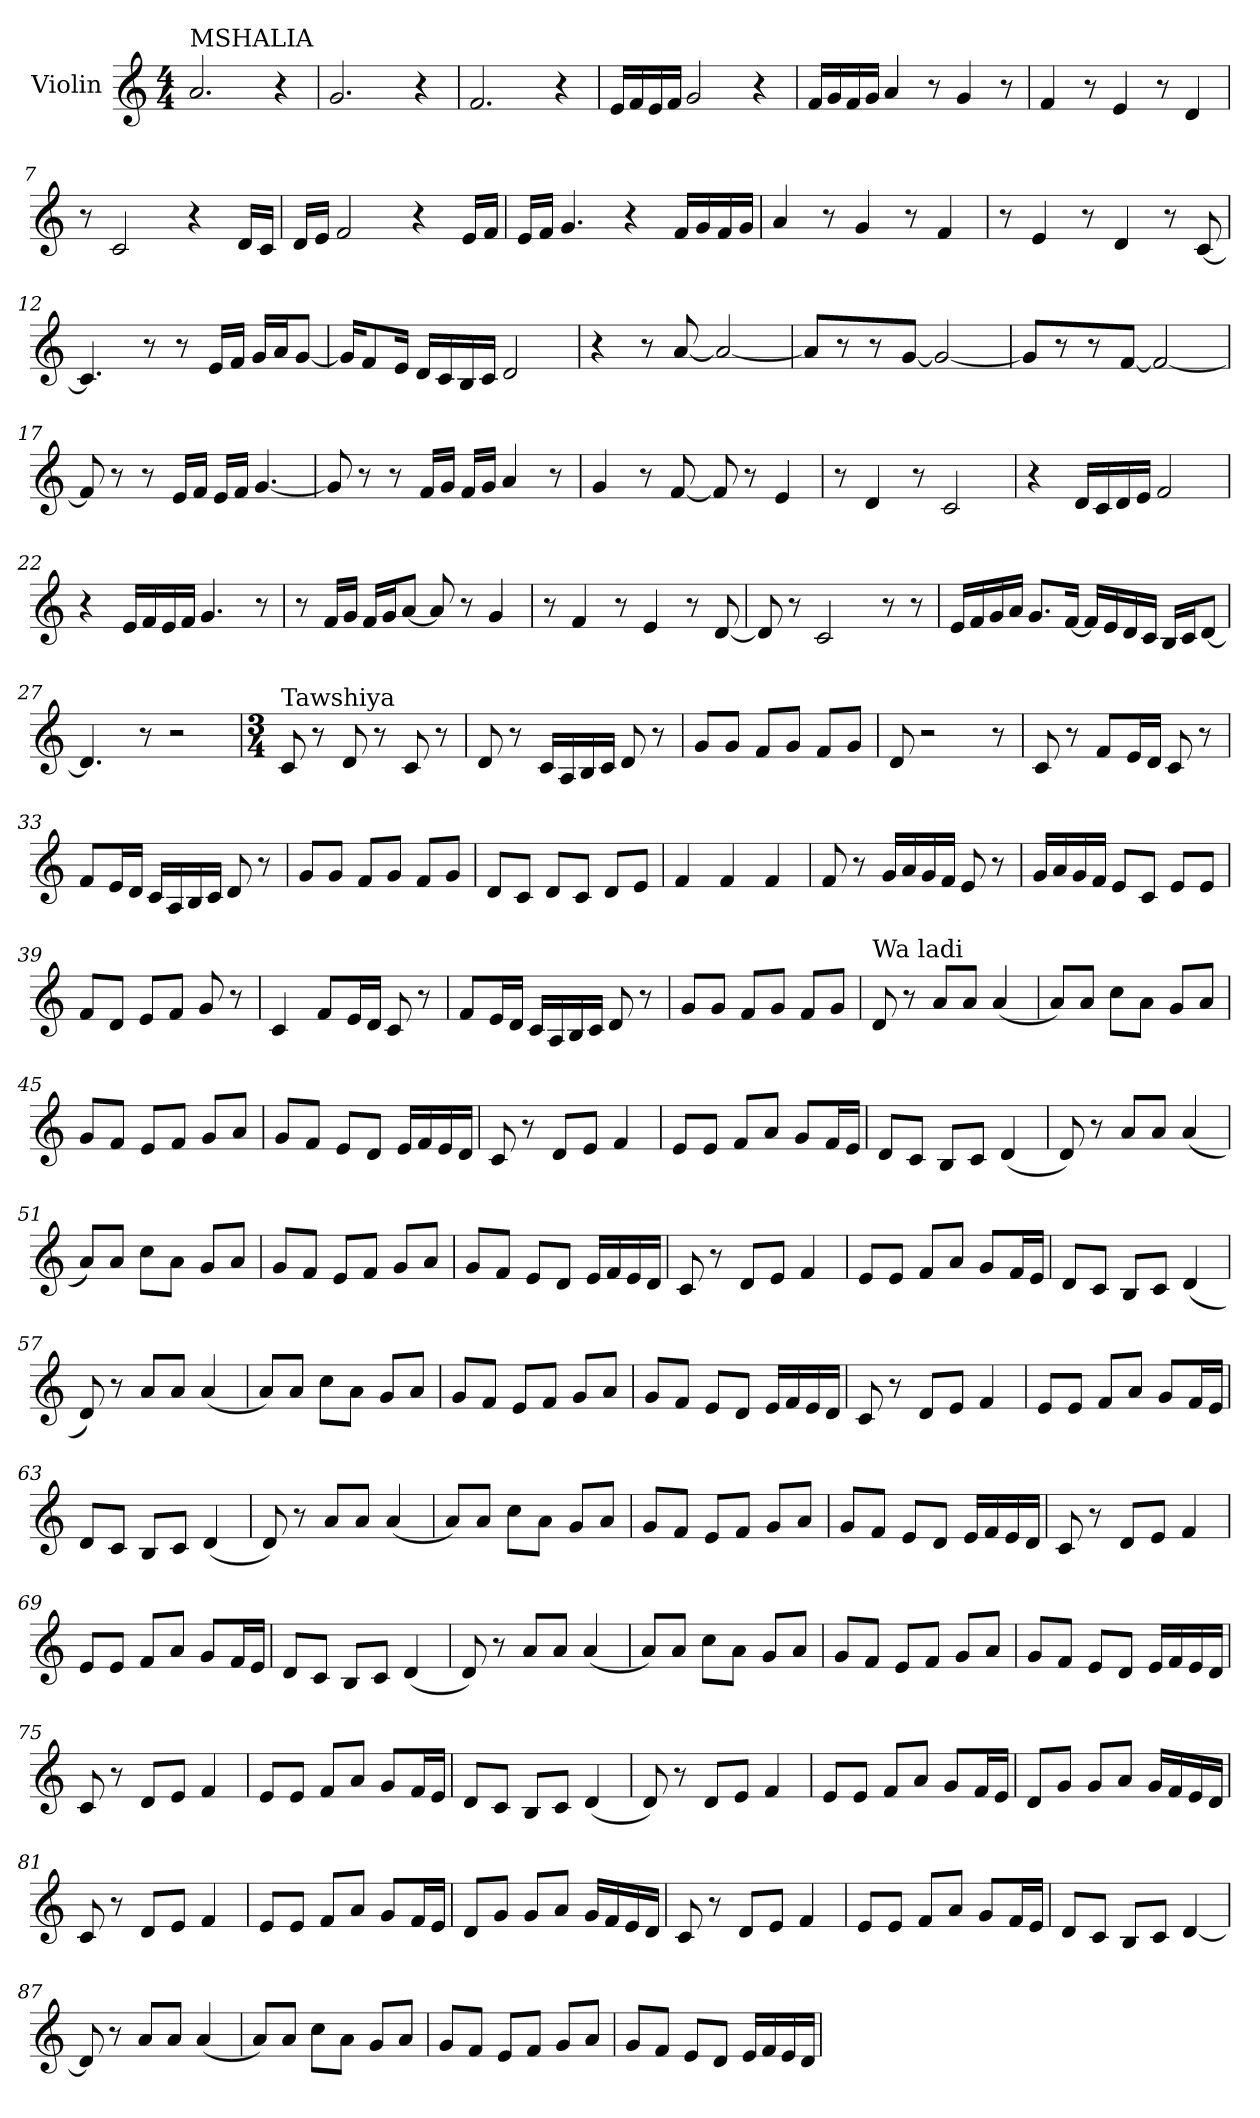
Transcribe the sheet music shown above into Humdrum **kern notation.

**kern
*part1
*staff1
*I"Violin
*clefG2
*k[]
*C:
*M4/4
*MM85
=1
!LO:TX:a:t=MSHALIA
2.a/
4r
=2
2.g/
4r
=3
2.f/
4r
=4
16e/LL
16f/
16e/
16f/JJ
2g/
4r
=5
16f/LL
16g/
16f/
16g/JJ
4a/
8r
4g/
8r
!!LO:LB:g=z
=6
4f/
8r
4e/
8r
4d/
=7
8r
2c/
4r
16d/LL
16c/JJ
=8
16d/LL
16e/JJ
2f/
4r
16e/LL
16f/JJ
=9
16e/LL
16f/JJ
4.g/
4r
16f/LL
16g/
16f/
16g/JJ
=10
4a/
8r
4g/
8r
4f/
!!LO:LB:g=z
=11
8r
4e/
8r
4d/
8r
[8c/
=12
4.c/]
8r
8r
16e/LL
16f/JJ
16g/LL
16a/J
[8g/J
=13
16g/KL]
8f/
16e/Jk
16d/LL
16c/
16B/
16c/JJ
2d/
=14
4r
8r
[8a/
2a/_
!!LO:LB:g=z
=15
8a/L]
8r
8r
[8g/J
2g/_
=16
8g/L]
8r
8r
[8f/J
2f/_
=17
8f/]
8r
8r
16e/LL
16f/JJ
16e/LL
16f/JJ
[4.g/
=18
8g/]
8r
8r
16f/LL
16g/JJ
16f/LL
16g/JJ
4a/
8r
!!LO:LB:g=z
=19
4g/
8r
[8f/
8f/]
8r
4e/
=20
8r
4d/
8r
2c/
=21
4r
16d/LL
16c/
16d/
16e/JJ
2f/
=22
4r
16e/LL
16f/
16e/
16f/JJ
4.g/
8r
=23
8r
16f/LL
16g/JJ
16f/LL
16g/J
[8a/J
8a/]
8r
4g/
!!LO:LB:g=z
=24
8r
4f/
8r
4e/
8r
[8d/
=25
8d/]
8r
2c/
8r
8r
=26
16e/LL
16f/
16g/
16a/JJ
8.g/L
[16f/Jk
16f/LL]
16e/
16d/
16c/JJ
16B/LL
16c/J
[8d/J
=27
4.d/]
8r
2r
!!LO:LB:g=z
=28
*M3/4
*MM55
!LO:TX:a:t=Tawshiya
8c/
8r
8d/
8r
8c/
8r
=29
8d/
8r
16c/LL
16A/
16B/
16c/JJ
8d/
8r
=30
8g/L
8g/J
8f/L
8g/J
8f/L
8g/J
=31
8d/
2r
8r
=32
8c/
8r
8f/L
16e/L
16d/JJ
8c/
8r
!!LO:LB:g=z
=33
8f/L
16e/L
16d/JJ
16c/LL
16A/
16B/
16c/JJ
8d/
8r
=34
8g/L
8g/J
8f/L
8g/J
8f/L
8g/J
=35
8d/L
8c/J
8d/L
8c/J
8d/L
8e/J
=36
4f/
4f/
4f/
=37
8f/
8r
16g/LL
16a/
16g/
16f/JJ
8e/
8r
!!LO:PB:g=z
=38
16g/LL
16a/
16g/
16f/JJ
8e/L
8c/J
8e/L
8e/J
=39
8f/L
8d/J
8e/L
8f/J
8g/
8r
=40
4c/
8f/L
16e/L
16d/JJ
8c/
8r
=41
8f/L
16e/L
16d/JJ
16c/LL
16A/
16B/
16c/JJ
8d/
8r
=42
8g/L
8g/J
8f/L
8g/J
8f/L
8g/J
!!LO:LB:g=z
=43
!LO:TX:a:t=Wa ladi
8d/
8r
8a/L
8a/J
(4a/
=44
8a/L)
8a/J
8cc\L
8a\J
8g/L
8a/J
=45
8g/L
8f/J
8e/L
8f/J
8g/L
8a/J
=46
8g/L
8f/J
8e/L
8d/J
16e/LL
16f/
16e/
16d/JJ
=47
8c/
8r
8d/L
8e/J
4f/
=48
8e/L
8e/J
8f/L
8a/J
8g/L
16f/L
16e/JJ
!!LO:LB:g=z
=49
8d/L
8c/J
8B/L
8c/J
(4d/
=50
8d/)
8r
8a/L
8a/J
(4a/
=51
8a/L)
8a/J
8cc\L
8a\J
8g/L
8a/J
=52
8g/L
8f/J
8e/L
8f/J
8g/L
8a/J
=53
8g/L
8f/J
8e/L
8d/J
16e/LL
16f/
16e/
16d/JJ
=54
8c/
8r
8d/L
8e/J
4f/
!!LO:LB:g=z
=55
8e/L
8e/J
8f/L
8a/J
8g/L
16f/L
16e/JJ
=56
8d/L
8c/J
8B/L
8c/J
(4d/
=57
8d/)
8r
8a/L
8a/J
(4a/
=58
8a/L)
8a/J
8cc\L
8a\J
8g/L
8a/J
=59
8g/L
8f/J
8e/L
8f/J
8g/L
8a/J
=60
8g/L
8f/J
8e/L
8d/J
16e/LL
16f/
16e/
16d/JJ
!!LO:LB:g=z
=61
8c/
8r
8d/L
8e/J
4f/
=62
8e/L
8e/J
8f/L
8a/J
8g/L
16f/L
16e/JJ
=63
8d/L
8c/J
8B/L
8c/J
(4d/
=64
8d/)
8r
8a/L
8a/J
(4a/
=65
8a/L)
8a/J
8cc\L
8a\J
8g/L
8a/J
=66
8g/L
8f/J
8e/L
8f/J
8g/L
8a/J
!!LO:LB:g=z
=67
8g/L
8f/J
8e/L
8d/J
16e/LL
16f/
16e/
16d/JJ
=68
8c/
8r
8d/L
8e/J
4f/
=69
8e/L
8e/J
8f/L
8a/J
8g/L
16f/L
16e/JJ
=70
8d/L
8c/J
8B/L
8c/J
(4d/
=71
8d/)
8r
8a/L
8a/J
(4a/
=72
8a/L)
8a/J
8cc\L
8a\J
8g/L
8a/J
!!LO:LB:g=z
=73
8g/L
8f/J
8e/L
8f/J
8g/L
8a/J
=74
8g/L
8f/J
8e/L
8d/J
16e/LL
16f/
16e/
16d/JJ
=75
8c/
8r
8d/L
8e/J
4f/
=76
8e/L
8e/J
8f/L
8a/J
8g/L
16f/L
16e/JJ
=77
8d/L
8c/J
8B/L
8c/J
(4d/
=78
8d/)
8r
8d/L
8e/J
4f/
!!LO:LB:g=z
=79
8e/L
8e/J
8f/L
8a/J
8g/L
16f/L
16e/JJ
=80
8d/L
8g/J
8g/L
8a/J
16g/LL
16f/
16e/
16d/JJ
=81
8c/
8r
8d/L
8e/J
4f/
=82
8e/L
8e/J
8f/L
8a/J
8g/L
16f/L
16e/JJ
=83
8d/L
8g/J
8g/L
8a/J
16g/LL
16f/
16e/
16d/JJ
!!LO:PB:g=z
=84
8c/
8r
8d/L
8e/J
4f/
=85
8e/L
8e/J
8f/L
8a/J
8g/L
16f/L
16e/JJ
=86
8d/L
8c/J
8B/L
8c/J
[4d/
=87
8d/]
8r
8a/L
8a/J
(4a/
=88
8a/L)
8a/J
8cc\L
8a\J
8g/L
8a/J
=89
8g/L
8f/J
8e/L
8f/J
8g/L
8a/J
!!LO:LB:g=z
=90
8g/L
8f/J
8e/L
8d/J
16e/LL
16f/
16e/
16d/JJ
=
*-
